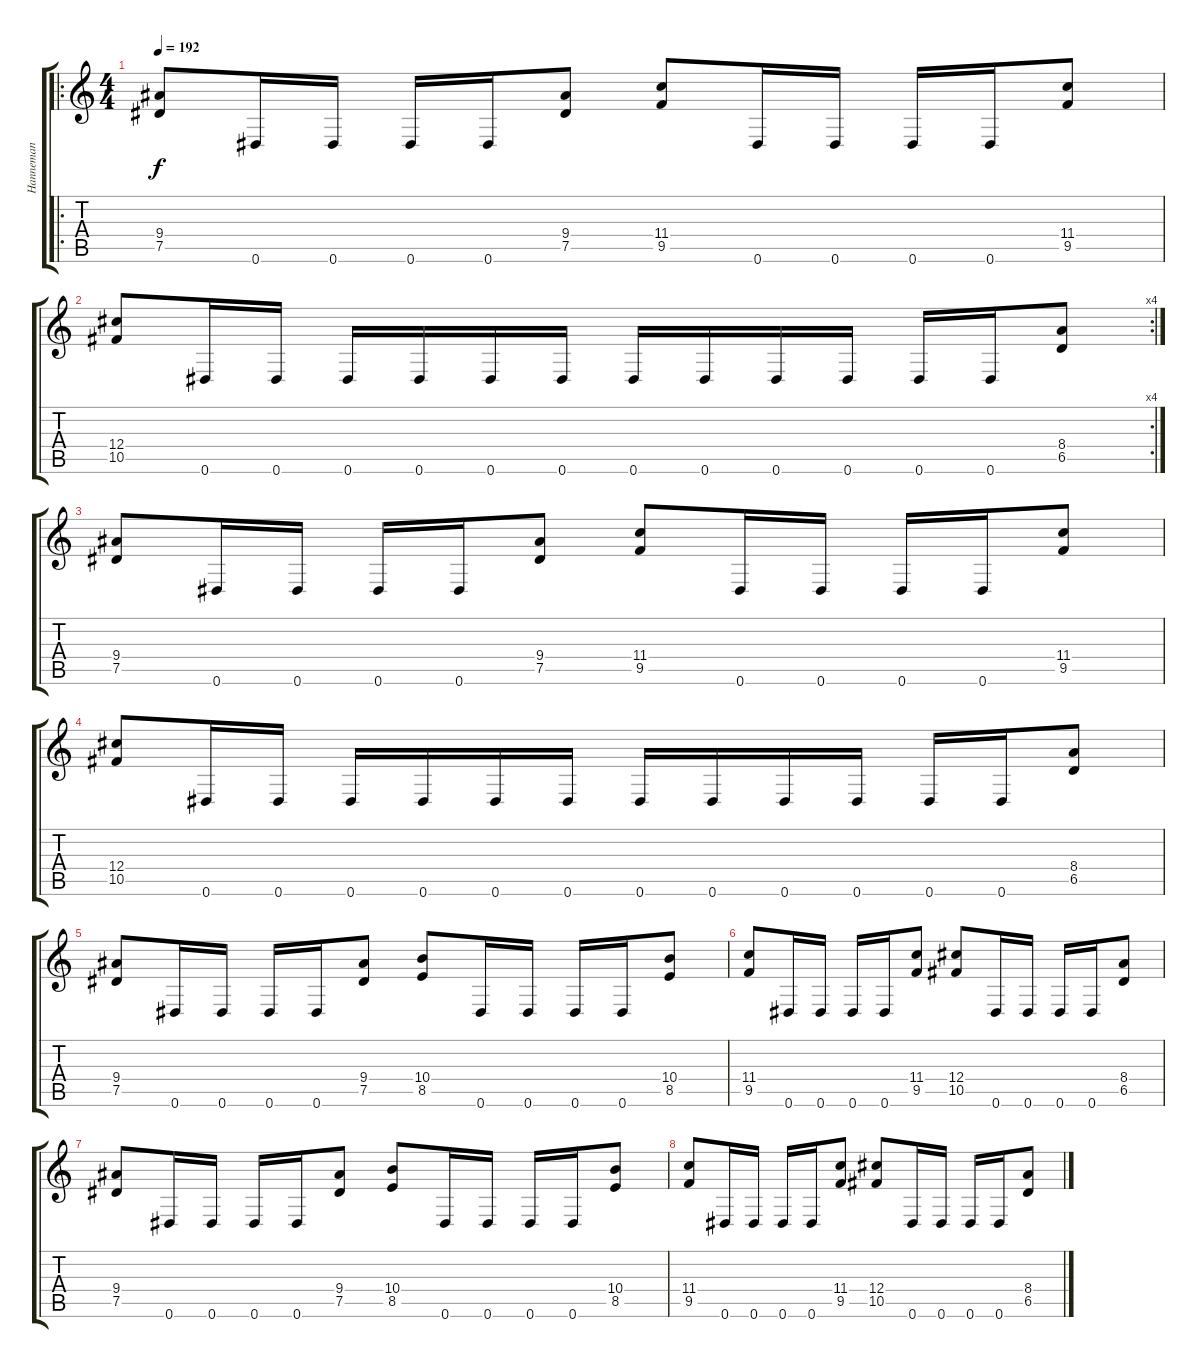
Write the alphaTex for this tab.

\track ("Hanneman" "Hanneman") {instrument distortionguitar}
\staff {score tabs}
\tuning (Eb4 Bb3 Gb3 Db3 Ab2 Eb2) {hide}
\ro
\ts (4 4)
\tempo 192
\clef g2
\ks c
(9.4 7.5).8{dy f} 0.6.16 0.6.16 0.6.16 0.6.16 (9.4 7.5).8 (11.4 9.5).8 0.6.16 0.6.16 0.6.16 0.6.16 (11.4 9.5).8 |
\rc 4
(12.4 10.5).8 0.6.16 0.6.16 0.6.16 0.6.16 0.6.16 0.6.16 0.6.16 0.6.16 0.6.16 0.6.16 0.6.16 0.6.16 (8.4 6.5).8 |
(9.4 7.5).8 0.6.16 0.6.16 0.6.16 0.6.16 (9.4 7.5).8 (11.4 9.5).8 0.6.16 0.6.16 0.6.16 0.6.16 (11.4 9.5).8 |
(12.4 10.5).8 0.6.16 0.6.16 0.6.16 0.6.16 0.6.16 0.6.16 0.6.16 0.6.16 0.6.16 0.6.16 0.6.16 0.6.16 (8.4 6.5).8 |
(9.4 7.5).8 0.6.16 0.6.16 0.6.16 0.6.16 (9.4 7.5).8 (10.4 8.5).8 0.6.16 0.6.16 0.6.16 0.6.16 (10.4 8.5).8 |
(11.4 9.5).8 0.6.16 0.6.16 0.6.16 0.6.16 (11.4 9.5).8 (12.4 10.5).8 0.6.16 0.6.16 0.6.16 0.6.16 (8.4 6.5).8 |
(9.4 7.5).8 0.6.16 0.6.16 0.6.16 0.6.16 (9.4 7.5).8 (10.4 8.5).8 0.6.16 0.6.16 0.6.16 0.6.16 (10.4 8.5).8 |
(11.4 9.5).8 0.6.16 0.6.16 0.6.16 0.6.16 (11.4 9.5).8 (12.4 10.5).8 0.6.16 0.6.16 0.6.16 0.6.16 (8.4 6.5).8
